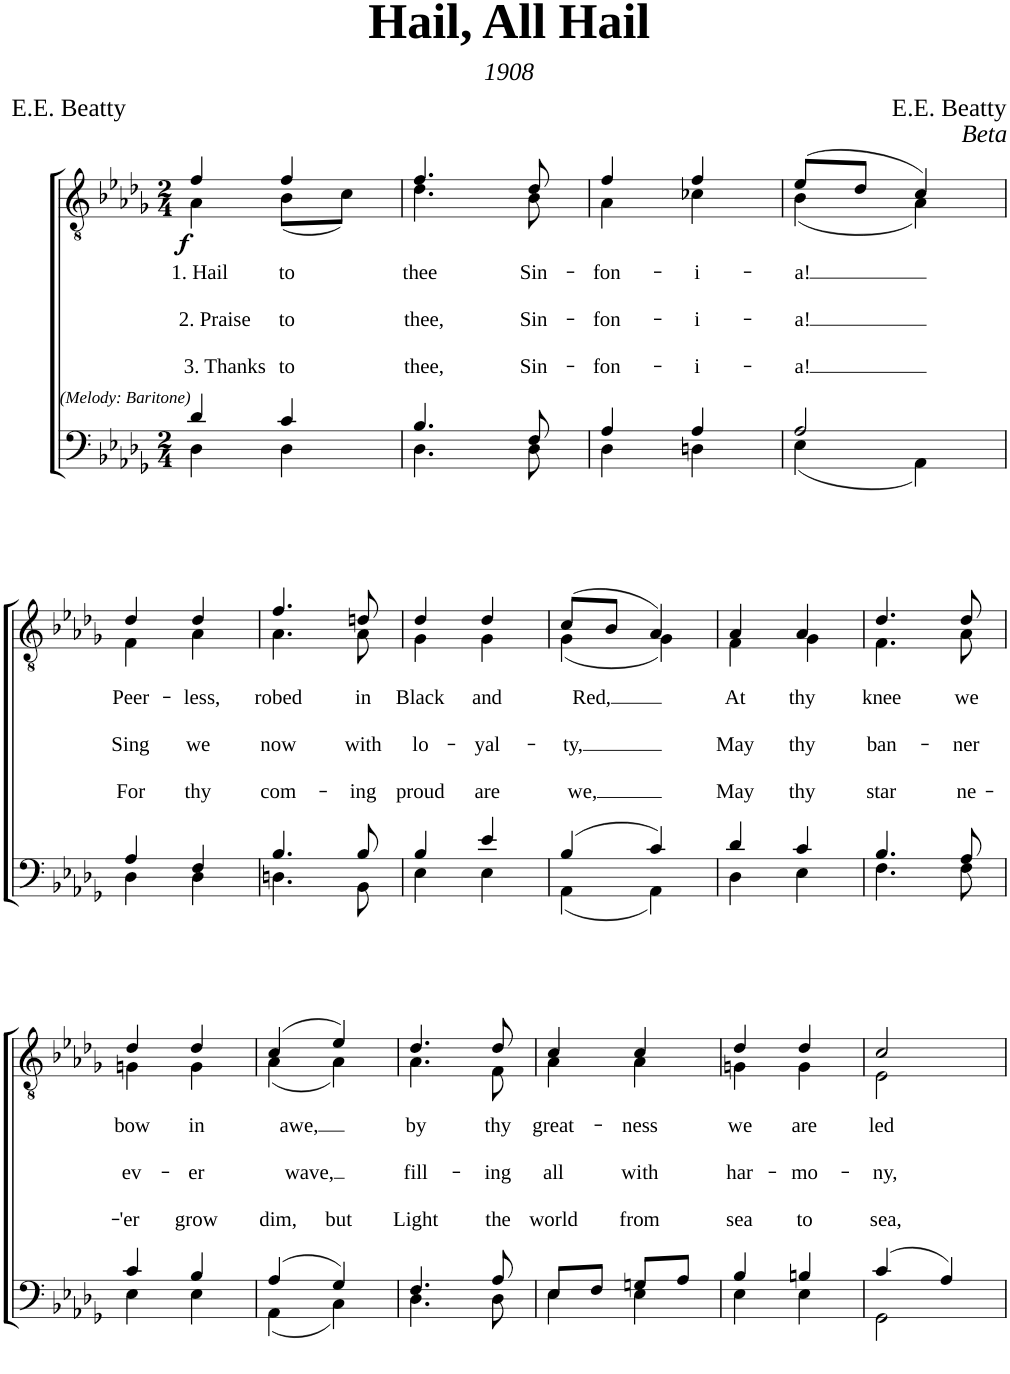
**kern	**kern	**text	**text	**text	**dynam
*part2	*part1	*part1	*part1	*part1	*part1
*staff2	*staff1	*staff1	*staff1	*staff1	*staff1
*I"Piano	*I"Piano	*	*	*	*
*I'Pno	*I'Pno	*	*	*	*
*clefF4	*clefGv2	*	*	*	*
*k[b-e-a-d-g-]	*k[b-e-a-d-g-]	*	*	*	*
*M2/4	*M2/4	*	*	*	*
=1	=1	=1	=1	=1	=1
*^	*	*	*	*	*
!LO:TX:a:i:t=(Melody&colon; Baritone)	!	!	!	!	!	!
!	!	!	!LO:LY:b	!LO:LY:b	!LO:LY:b	!LO:DY:b
*	*	*^	*	*	*	*
4d-/	4D-\	4f/	4A-\	1. Hail	2. Praise	3. Thanks	f
!	!	!	!	!LO:LY:b	!LO:LY:b	!LO:LY:b	!
4c/	4D-\	4f/	(8B-\L	to	to	to	.
.	.	.	8c\J)	.	.	.	.
=2	=2	=2	=2	=2	=2	=2	=2
!	!	!	!	!LO:LY:b	!LO:LY:b	!LO:LY:b	!
4.B-/	4.D-\	4.f/	4.d-\	thee	thee,	thee,	.
!	!	!	!	!LO:LY:b	!LO:LY:b	!LO:LY:b	!
8F/	8D-\	8d-/	8B-\	Sin-	Sin-	Sin-	.
=3	=3	=3	=3	=3	=3	=3	=3
!	!	!	!	!LO:LY:b	!LO:LY:b	!LO:LY:b	!
4A-/	4D-\	4f/	4A-\	-fon-	-fon-	-fon-	.
!	!	!	!	!LO:LY:b	!LO:LY:b	!LO:LY:b	!
4A-/	4Dn\	4f/	4c-X\	-i-	-i-	-i-	.
=4	=4	=4	=4	=4	=4	=4	=4
!	!	!	!	!LO:LY:b	!LO:LY:b	!LO:LY:b	!
2A-/	(4E-\	(8e-/L	(4B-\	-a!	-a!	-a!	.
.	.	8d-/J	.	.	.	.	.
.	4AA-\)	4c/)	4A-\)	.	.	.	.
!!LO:LB:g=z	!!
=5	=5	=5	=5	=5	=5	=5	=5
!	!	!	!	!LO:LY:b	!LO:LY:b	!LO:LY:b	!
4A-/	4D-\	4d-/	4F\	Peer-	Sing	For	.
!	!	!	!	!LO:LY:b	!LO:LY:b	!LO:LY:b	!
4F/	4D-\	4d-/	4A-\	-less,	we	thy	.
=6	=6	=6	=6	=6	=6	=6	=6
!	!	!	!	!LO:LY:b	!LO:LY:b	!LO:LY:b	!
4.B-/	4.Dn\	4.f/	4.A-\	robed	now	com-	.
!	!	!	!	!LO:LY:b	!LO:LY:b	!LO:LY:b	!
8B-/	8BB-\	8dn/	8A-\	in	with	-ing	.
=7	=7	=7	=7	=7	=7	=7	=7
!	!	!	!	!LO:LY:b	!LO:LY:b	!LO:LY:b	!
4B-/	4E-\	4d-/	4G-\	Black	lo-	proud	.
!	!	!	!	!LO:LY:b	!LO:LY:b	!LO:LY:b	!
4e-/	4E-\	4d-/	4G-\	and	-yal-	are	.
=8	=8	=8	=8	=8	=8	=8	=8
!	!	!	!	!LO:LY:b	!LO:LY:b	!LO:LY:b	!
(4B-/	(4AA-\	(8c/L	(4G-\	Red,	-ty,	we,	.
.	.	8B-/J	.	.	.	.	.
4c/)	4AA-\)	4A-/)	4G-\)	.	.	.	.
=9	=9	=9	=9	=9	=9	=9	=9
!	!	!	!	!LO:LY:b	!LO:LY:b	!LO:LY:b	!
4d-/	4D-\	4A-/	4F\	At	May	May	.
!	!	!	!	!LO:LY:b	!LO:LY:b	!LO:LY:b	!
4c/	4E-\	4A-/	4G-\	thy	thy	thy	.
=10	=10	=10	=10	=10	=10	=10	=10
!	!	!	!	!LO:LY:b	!LO:LY:b	!LO:LY:b	!
4.B-/	4.F\	4.d-/	4.F\	knee	ban-	star	.
!	!	!	!	!LO:LY:b	!LO:LY:b	!LO:LY:b	!
8A-/	8F\	8d-/	8A-\	we	-ner	ne-	.
!!LO:LB:g=z	!!
=11	=11	=11	=11	=11	=11	=11	=11
!	!	!	!	!LO:LY:b	!LO:LY:b	!LO:LY:b	!
4c/	4E-\	4d-/	4Gn\	bow	ev-	-'er	.
!	!	!	!	!LO:LY:b	!LO:LY:b	!LO:LY:b	!
4B-/	4E-\	4d-/	4G\	in	-er	grow	.
=12	=12	=12	=12	=12	=12	=12	=12
!	!	!	!	!LO:LY:b	!LO:LY:b	!LO:LY:b	!
(4A-/	(4AA-\	(4c/	(4A-\	awe,	wave,	dim,	.
!	!	!	!	!	!	!LO:LY:b	!
4G-/)	4C\)	4e-/)	4A-\)	.	.	but	.
=13	=13	=13	=13	=13	=13	=13	=13
!	!	!	!	!LO:LY:b	!LO:LY:b	!LO:LY:b	!
4.F/	4.D-\	4.d-/	4.A-\	by	fill-	Light	.
!	!	!	!	!LO:LY:b	!LO:LY:b	!LO:LY:b	!
8A-/	8D-\	8d-/	8F\	thy	-ing	the	.
=14	=14	=14	=14	=14	=14	=14	=14
!	!	!	!	!LO:LY:b	!LO:LY:b	!LO:LY:b	!
8E-/L	4E-\	4c/	4A-\	great-	all	world	.
8F/J	.	.	.	.	.	.	.
!	!	!	!	!LO:LY:b	!LO:LY:b	!LO:LY:b	!
8Gn/L	4E-\	4c/	4A-\	-ness	with	from	.
8A-/J	.	.	.	.	.	.	.
=15	=15	=15	=15	=15	=15	=15	=15
!	!	!	!	!LO:LY:b	!LO:LY:b	!LO:LY:b	!
4B-/	4E-\	4d-/	4Gn\	we	har-	sea	.
!	!	!	!	!LO:LY:b	!LO:LY:b	!LO:LY:b	!
4Bn/	4E-\	4d-/	4G\	are	-mo-	to	.
=16	=16	=16	=16	=16	=16	=16	=16
!	!	!	!	!LO:LY:b	!LO:LY:b	!LO:LY:b	!
(4c/	2GG-\	2c/	2E-\	led	-ny,	sea,	.
4A-/)	.	.	.	.	.	.	.
*v	*v	*	*	*	*	*	*
*	*v	*v	*	*	*	*
=	=	=	=	=	=
*-	*-	*-	*-	*-	*-
